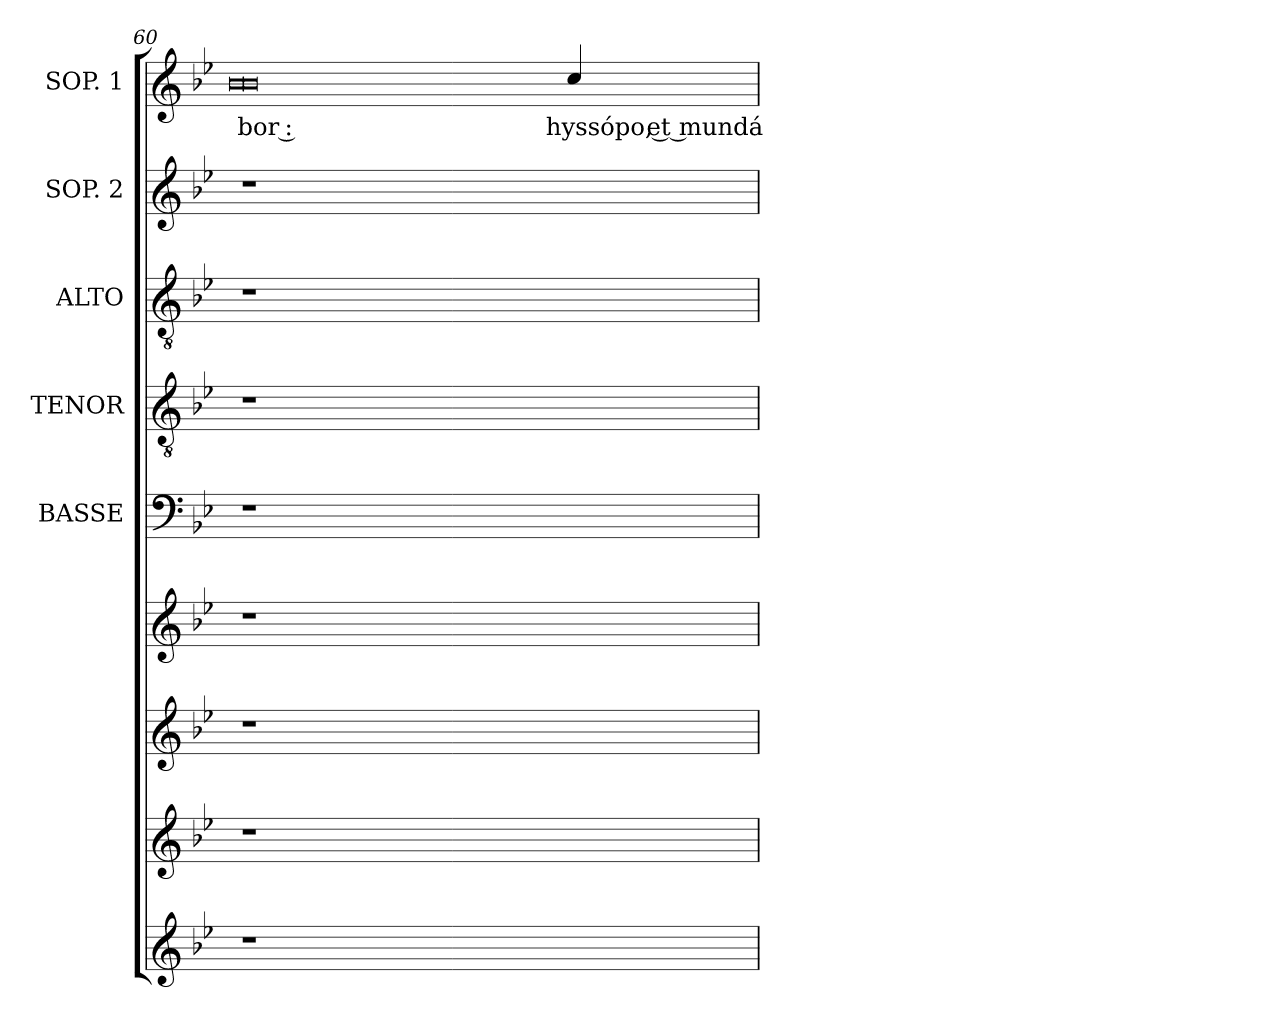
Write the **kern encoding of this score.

**kern	**kern	**kern	**kern	**kern	**kern	**kern	**kern	**kern	**text
*part9	*part8	*part7	*part6	*part5	*part4	*part3	*part2	*part1	*part1
*staff9	*staff8	*staff7	*staff6	*staff5	*staff4	*staff3	*staff2	*staff1	*staff1
*	*	*	*	*I"BASSE	*I"TENOR	*I"ALTO	*I"SOP. 2	*I"SOP. 1	*
*	*	*	*	*I'BAS.	*I'TEN.	*I'ALT.	*I'SOP. 2	*I'SOP. 1	*
!!LO:LB:g=z
*clefG2	*clefG2	*clefG2	*clefG2	*clefF4	*clefGv2	*clefGv2	*clefG2	*clefG2	*
*k[b-e-]	*k[b-e-]	*k[b-e-]	*k[b-e-]	*k[b-e-]	*k[b-e-]	*k[b-e-]	*k[b-e-]	*k[b-e-]	*
*B-:	*B-:	*B-:	*B-:	*B-:	*B-:	*B-:	*B-:	*B-:	*
=60	=60	=60	=60	=60	=60	=60	=60	=60	=60
!	!	!	!	!	!	!	!	!	!LO:LY:b
1r	1r	1r	1r	1r	1r	1r	1r	0b- 0b-	bor :
0.ryy	0.ryy	0.ryy	0.ryy	0.ryy	0.ryy	0.ryy	0.ryy	.	.
.	.	.	.	.	.	.	.	1..ryy	.
!	!	!	!	!	!	!	!	!	!LO:LY:b:rj
.	.	.	.	.	.	.	.	4cc/	hyssópo, et mun­dá
=	=	=	=	=	=	=	=	=	=
*-	*-	*-	*-	*-	*-	*-	*-	*-	*-
